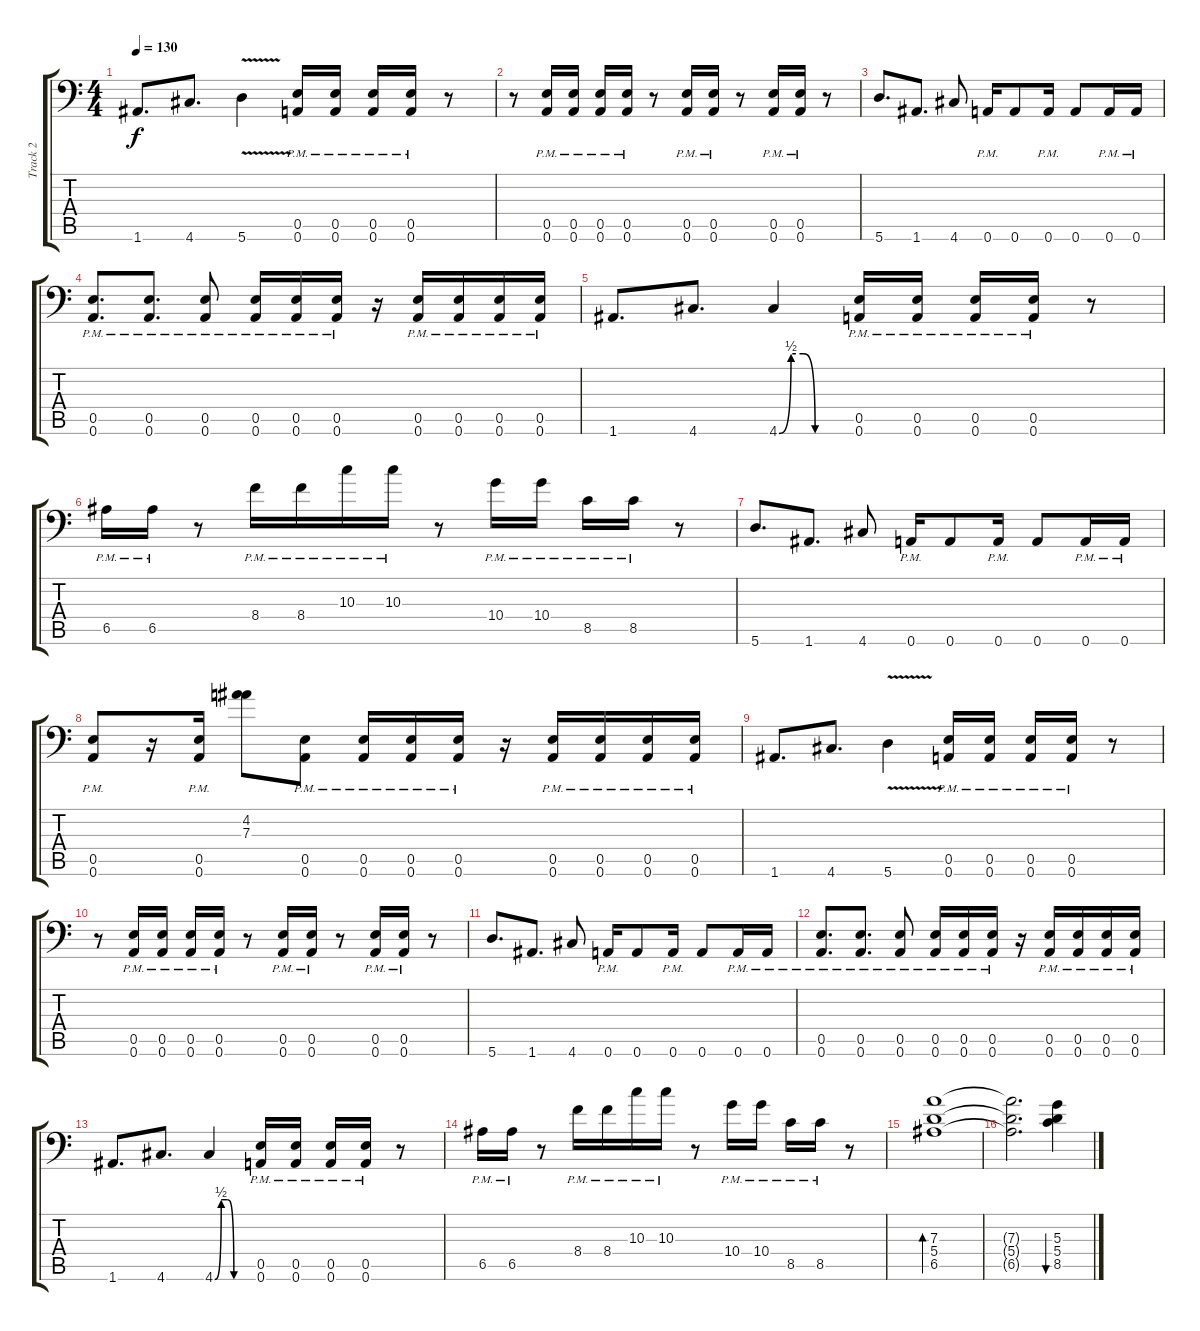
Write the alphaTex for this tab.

\track ("Track 2" "Track 2") {instrument overdrivenguitar}
\staff {score tabs}
\tuning (B3 Gb3 D3 A2 E2 A1) {hide}
\ts (4 4)
\tempo 130
\clef f4
\ks c
1.6.8{d dy f} 4.6.8{d} 5.6{v}.4 (0.5{pm} 0.6{pm}).16 (0.5{pm} 0.6{pm}).16 (0.5{pm} 0.6{pm}).16 (0.5{pm} 0.6{pm}).16 r.8 |
r.8 (0.5{pm} 0.6{pm}).16 (0.5{pm} 0.6{pm}).16 (0.5{pm} 0.6{pm}).16 (0.5{pm} 0.6{pm}).16 r.8 (0.5{pm} 0.6{pm}).16 (0.5{pm} 0.6{pm}).16 r.8 (0.5{pm} 0.6{pm}).16 (0.5{pm} 0.6{pm}).16 r.8 |
5.6.8{d} 1.6.8{d} 4.6.8 0.6{pm}.16 0.6.8 0.6{pm}.16 0.6.8 0.6{pm}.16 0.6{pm}.16 |
(0.5{pm} 0.6{pm}).8{d} (0.5{pm} 0.6{pm}).8{d} (0.5{pm} 0.6{pm}).8 (0.5{pm} 0.6{pm}).16 (0.5{pm} 0.6{pm}).16 (0.5{pm} 0.6{pm}).16 r.16 (0.5{pm} 0.6{pm}).16 (0.5{pm} 0.6{pm}).16 (0.5{pm} 0.6{pm}).16 (0.5{pm} 0.6{pm}).16 |
1.6.8{d} 4.6.8{d} 4.6{be (custom 0 0 10 2 20 2 30 0 60 0)}.4 (0.5{pm} 0.6{pm}).16 (0.5{pm} 0.6{pm}).16 (0.5{pm} 0.6{pm}).16 (0.5{pm} 0.6{pm}).16 r.8 |
6.5{pm}.16 6.5{pm}.16 r.8 8.4{pm}.16 8.4{pm}.16 10.3{pm}.16 10.3{pm}.16 r.8 10.4{pm}.16 10.4{pm}.16 8.5{pm}.16 8.5{pm}.16 r.8 |
5.6.8{d} 1.6.8{d} 4.6.8 0.6{pm}.16 0.6.8 0.6{pm}.16 0.6.8 0.6{pm}.16 0.6{pm}.16 |
(0.5{pm} 0.6{pm}).8 r.16 (0.5{pm} 0.6{pm}).16 (4.2 7.3).8 (0.5{pm} 0.6{pm}).8 (0.5{pm} 0.6{pm}).16 (0.5{pm} 0.6{pm}).16 (0.5{pm} 0.6{pm}).16 r.16 (0.5{pm} 0.6{pm}).16 (0.5{pm} 0.6{pm}).16 (0.5{pm} 0.6{pm}).16 (0.5{pm} 0.6{pm}).16 |
1.6.8{d} 4.6.8{d} 5.6{v}.4 (0.5{pm} 0.6{pm}).16 (0.5{pm} 0.6{pm}).16 (0.5{pm} 0.6{pm}).16 (0.5{pm} 0.6{pm}).16 r.8 |
r.8 (0.5{pm} 0.6{pm}).16 (0.5{pm} 0.6{pm}).16 (0.5{pm} 0.6{pm}).16 (0.5{pm} 0.6{pm}).16 r.8 (0.5{pm} 0.6{pm}).16 (0.5{pm} 0.6{pm}).16 r.8 (0.5{pm} 0.6{pm}).16 (0.5{pm} 0.6{pm}).16 r.8 |
5.6.8{d} 1.6.8{d} 4.6.8 0.6{pm}.16 0.6.8 0.6{pm}.16 0.6.8 0.6{pm}.16 0.6{pm}.16 |
(0.5{pm} 0.6{pm}).8{d} (0.5{pm} 0.6{pm}).8{d} (0.5{pm} 0.6{pm}).8 (0.5{pm} 0.6{pm}).16 (0.5{pm} 0.6{pm}).16 (0.5{pm} 0.6{pm}).16 r.16 (0.5{pm} 0.6{pm}).16 (0.5{pm} 0.6{pm}).16 (0.5{pm} 0.6{pm}).16 (0.5{pm} 0.6{pm}).16 |
1.6.8{d} 4.6.8{d} 4.6{be (custom 0 0 10 2 20 2 30 0 60 0)}.4 (0.5{pm} 0.6{pm}).16 (0.5{pm} 0.6{pm}).16 (0.5{pm} 0.6{pm}).16 (0.5{pm} 0.6{pm}).16 r.8 |
6.5{pm}.16 6.5{pm}.16 r.8 8.4{pm}.16 8.4{pm}.16 10.3{pm}.16 10.3{pm}.16 r.8 10.4{pm}.16 10.4{pm}.16 8.5{pm}.16 8.5{pm}.16 r.8 |
(7.3 5.4 6.5).1{bd 240 instrument acousticguitarsteel} |
(7.3{t} 5.4{t} 6.5{t}).2{d} (5.3 5.4 8.5).4{bu 240}
